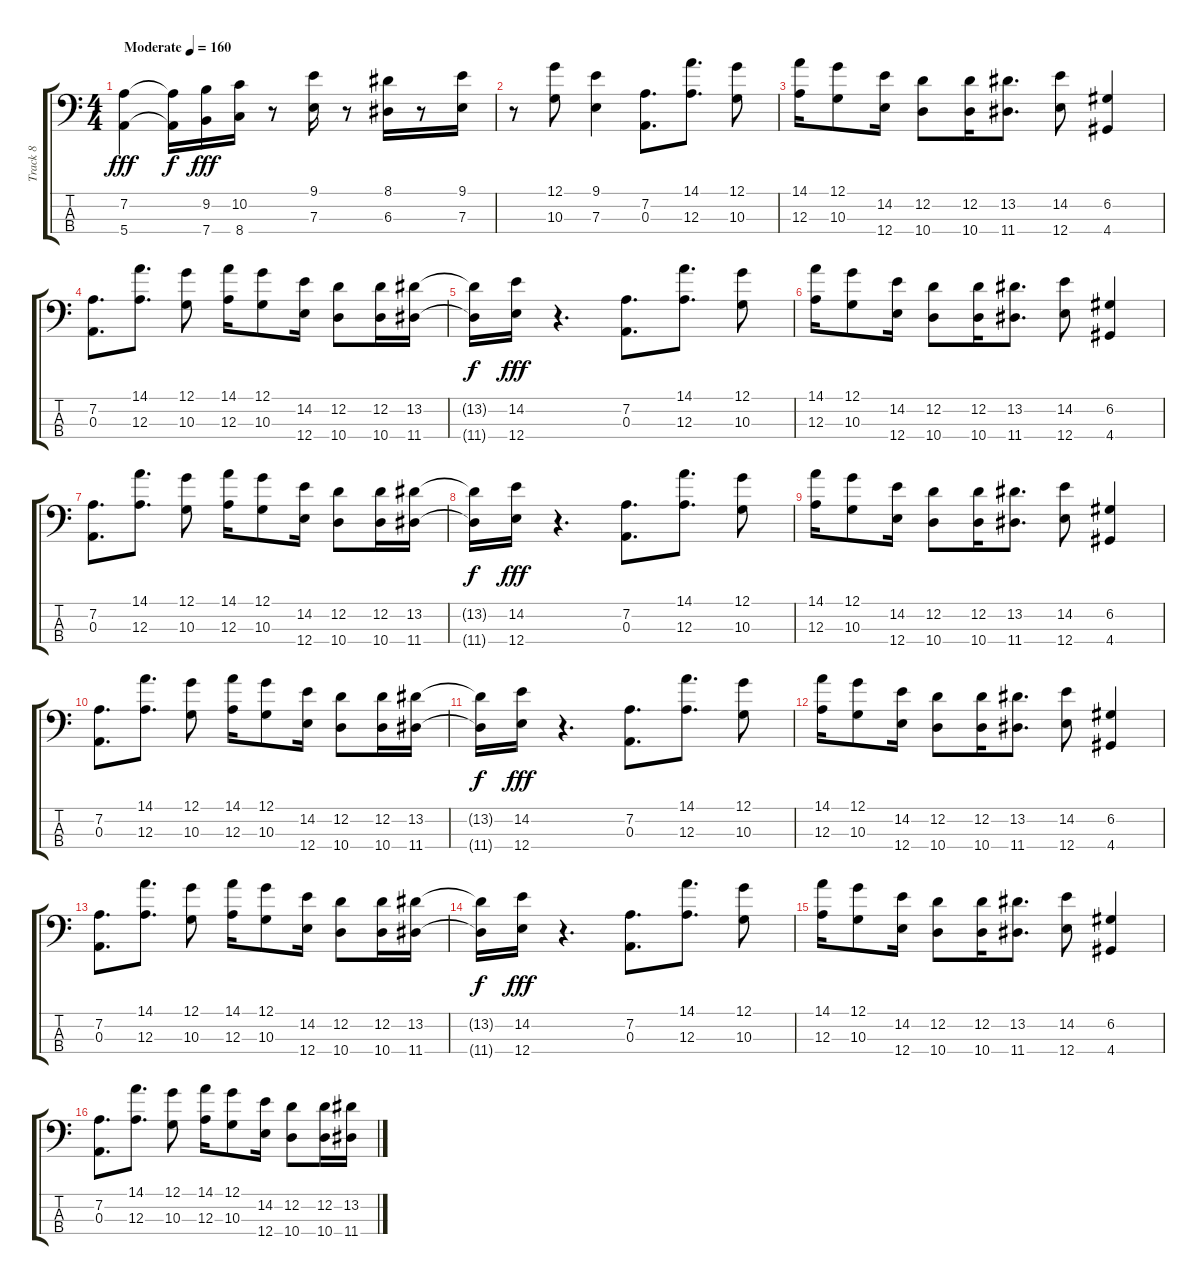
\track ("Track 8" "Track 8") {instrument slapbass2}
\staff {score tabs}
\tuning (G2 D2 A1 E1) {hide}
\ts (4 4)
\tempo (160 "Moderate")
\clef f4
\ks c
(7.2 5.4).4{dy fff instrument slapbass2} (7.2{t} 5.4{t}).16{dy f} (9.2 7.4).16{dy fff} (10.2 8.4).16 r.8 (9.1 7.3).16 r.8 (8.1 6.3).16 r.8 (9.1 7.3).16 |
r.8 (12.1 10.3).8 (9.1 7.3).4 (7.2 0.3).8{d} (14.1 12.3).8{d} (12.1 10.3).8 |
(14.1 12.3).16 (12.1 10.3).8 (14.2 12.4).16 (12.2 10.4).8 (12.2 10.4).16 (13.2 11.4).8{d} (14.2 12.4).8 (6.2 4.4).4 |
(7.2 0.3).8{d} (14.1 12.3).8{d} (12.1 10.3).8 (14.1 12.3).16 (12.1 10.3).8 (14.2 12.4).16 (12.2 10.4).8 (12.2 10.4).16 (13.2 11.4).16 |
(13.2{t} 11.4{t}).16{dy f} (14.2 12.4).16{dy fff} r.4{d} (7.2 0.3).8{d} (14.1 12.3).8{d} (12.1 10.3).8 |
(14.1 12.3).16 (12.1 10.3).8 (14.2 12.4).16 (12.2 10.4).8 (12.2 10.4).16 (13.2 11.4).8{d} (14.2 12.4).8 (6.2 4.4).4 |
(7.2 0.3).8{d} (14.1 12.3).8{d} (12.1 10.3).8 (14.1 12.3).16 (12.1 10.3).8 (14.2 12.4).16 (12.2 10.4).8 (12.2 10.4).16 (13.2 11.4).16 |
(13.2{t} 11.4{t}).16{dy f} (14.2 12.4).16{dy fff} r.4{d} (7.2 0.3).8{d} (14.1 12.3).8{d} (12.1 10.3).8 |
(14.1 12.3).16 (12.1 10.3).8 (14.2 12.4).16 (12.2 10.4).8 (12.2 10.4).16 (13.2 11.4).8{d} (14.2 12.4).8 (6.2 4.4).4 |
(7.2 0.3).8{d} (14.1 12.3).8{d} (12.1 10.3).8 (14.1 12.3).16 (12.1 10.3).8 (14.2 12.4).16 (12.2 10.4).8 (12.2 10.4).16 (13.2 11.4).16 |
(13.2{t} 11.4{t}).16{dy f} (14.2 12.4).16{dy fff} r.4{d} (7.2 0.3).8{d} (14.1 12.3).8{d} (12.1 10.3).8 |
(14.1 12.3).16 (12.1 10.3).8 (14.2 12.4).16 (12.2 10.4).8 (12.2 10.4).16 (13.2 11.4).8{d} (14.2 12.4).8 (6.2 4.4).4 |
(7.2 0.3).8{d} (14.1 12.3).8{d} (12.1 10.3).8 (14.1 12.3).16 (12.1 10.3).8 (14.2 12.4).16 (12.2 10.4).8 (12.2 10.4).16 (13.2 11.4).16 |
(13.2{t} 11.4{t}).16{dy f} (14.2 12.4).16{dy fff} r.4{d} (7.2 0.3).8{d} (14.1 12.3).8{d} (12.1 10.3).8 |
(14.1 12.3).16 (12.1 10.3).8 (14.2 12.4).16 (12.2 10.4).8 (12.2 10.4).16 (13.2 11.4).8{d} (14.2 12.4).8 (6.2 4.4).4 |
(7.2 0.3).8{d} (14.1 12.3).8{d} (12.1 10.3).8 (14.1 12.3).16 (12.1 10.3).8 (14.2 12.4).16 (12.2 10.4).8 (12.2 10.4).16 (13.2 11.4).16
